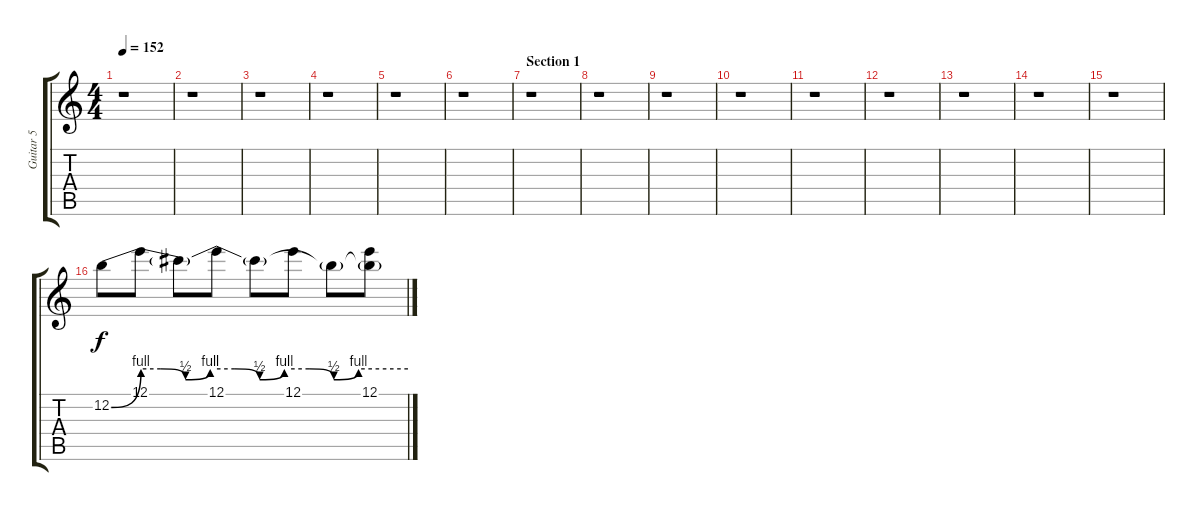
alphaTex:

\track ("Guitar 5" "Guitar 5") {instrument electricguitarjazz}
\staff {score tabs}
\tuning (E4 B3 G3 D3 A2 E2) {hide}
\ts (4 4)
\tempo 152
\clef g2
\ks c
r.1{dy f} |
r.1 |
r.1 |
r.1 |
r.1 |
r.1 |
\section ("" "Section 1")
r.1 |
r.1 |
r.1 |
r.1 |
r.1 |
r.1 |
r.1 |
r.1 |
r.1 |
12.2{be (custom 0 0 6 4 10 4 15 2 20 4 25 4 30 2 35 4 40 4 45 2 50 4 60 4)}.8 12.1.8 12.2{t}.8 12.1.8 12.2{t}.8 12.1.8 12.2{t}.8 (12.1 12.2{t}).8
